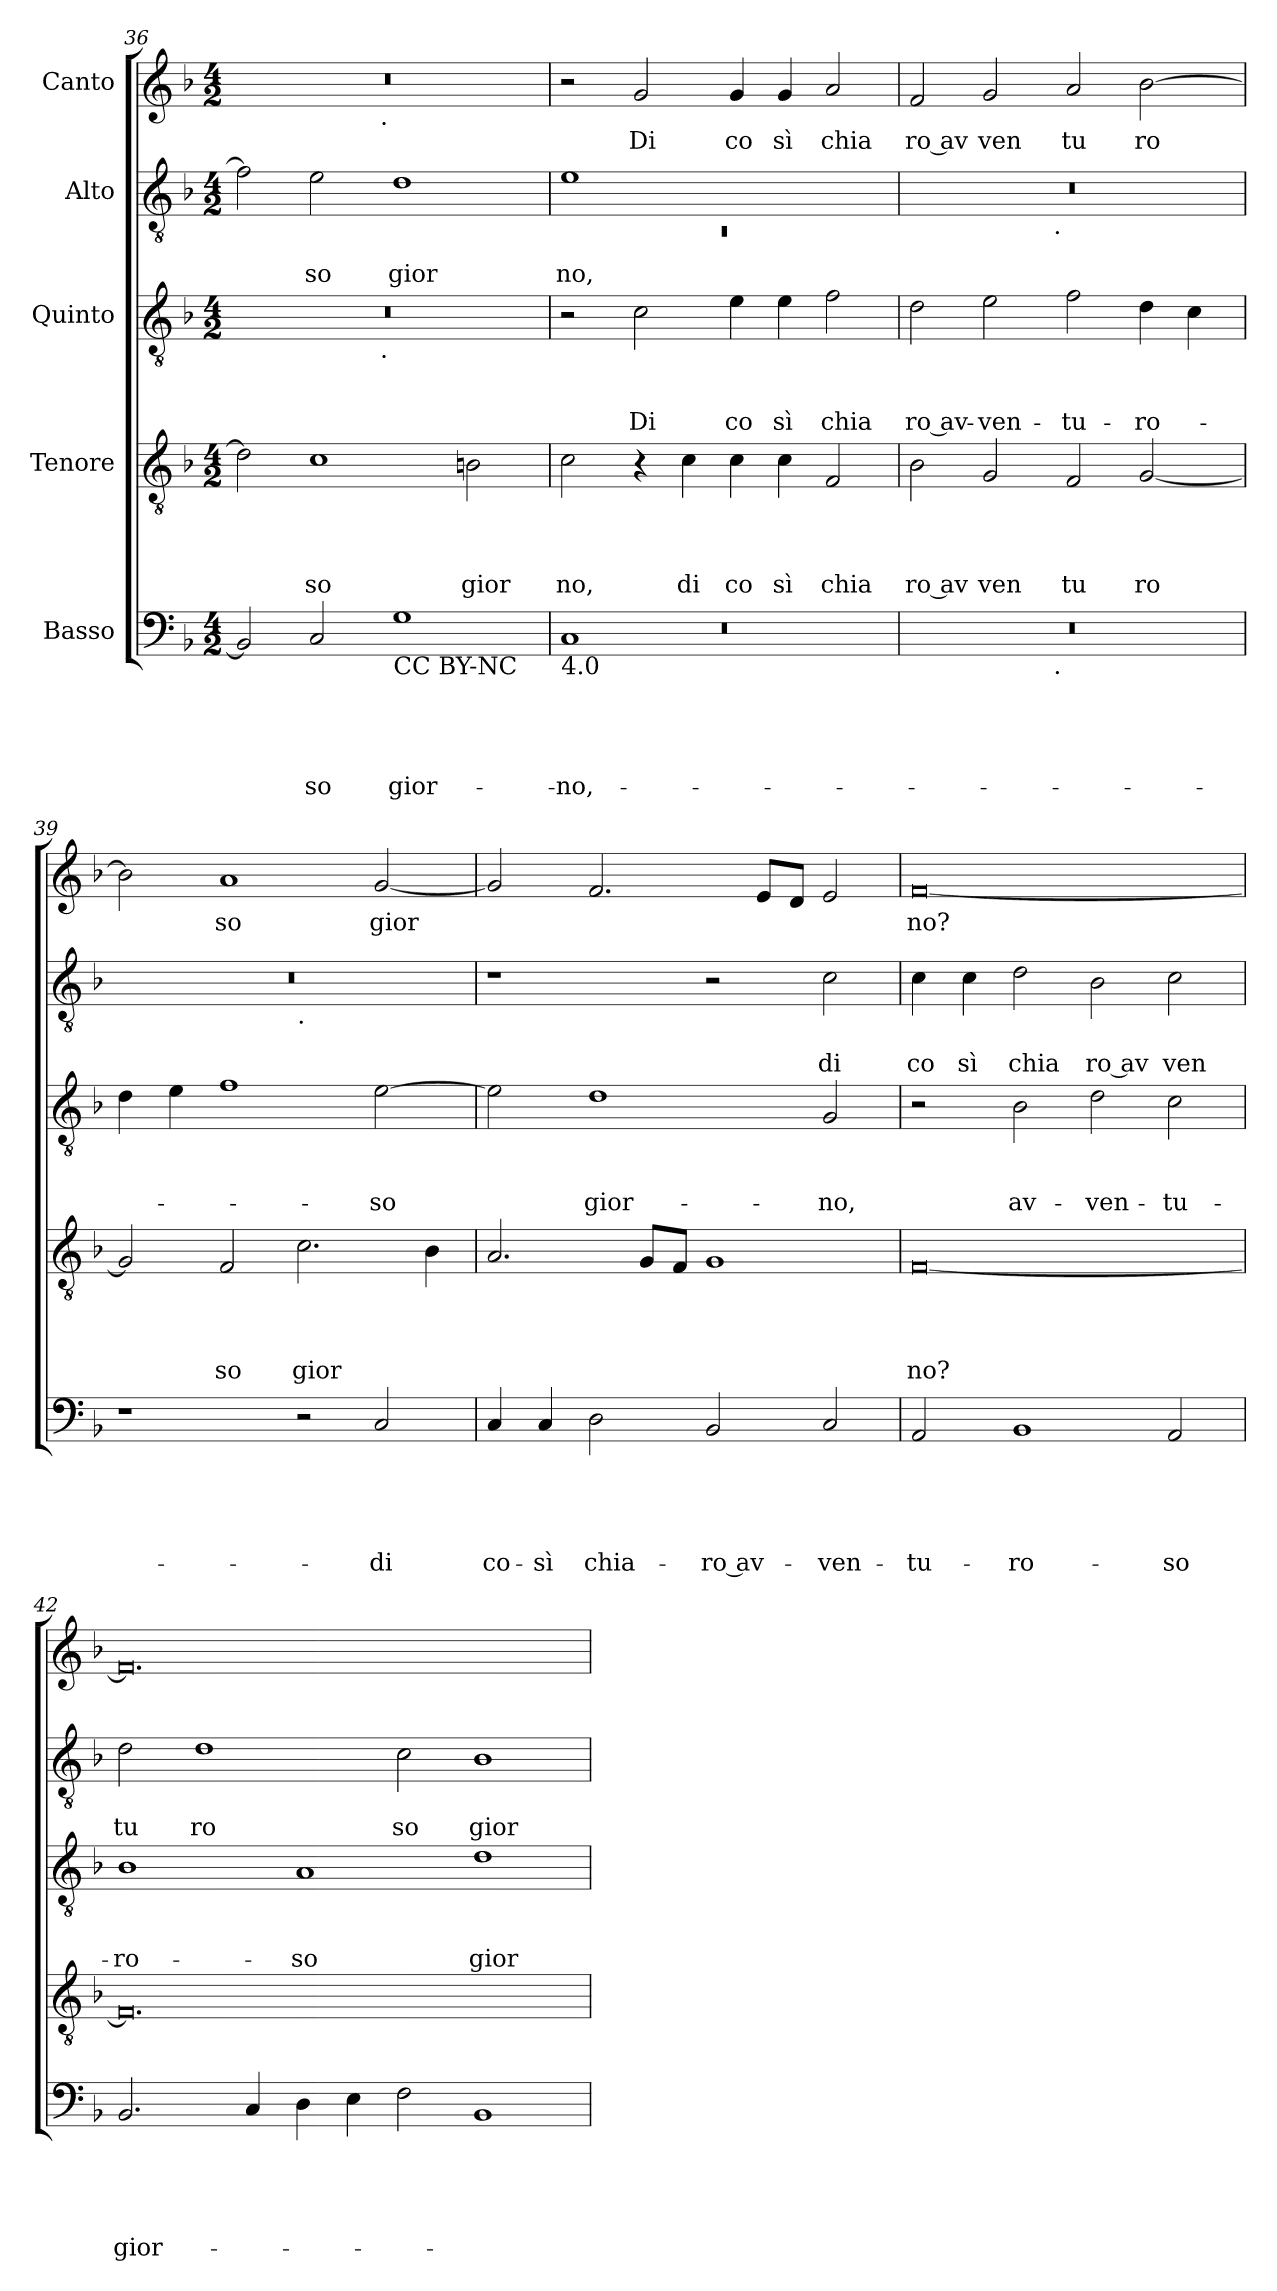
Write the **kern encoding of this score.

**kern	**text	**text	**text	**text	**text	**kern	**text	**text	**text	**text	**kern	**text	**text	**text	**kern	**text	**text	**kern	**text
*part5	*part5	*part5	*part5	*part5	*part5	*part4	*part4	*part4	*part4	*part4	*part3	*part3	*part3	*part3	*part2	*part2	*part2	*part1	*part1
*staff5	*staff5	*staff5	*staff5	*staff5	*staff5	*staff4	*staff4	*staff4	*staff4	*staff4	*staff3	*staff3	*staff3	*staff3	*staff2	*staff2	*staff2	*staff1	*staff1
*I"Basso	*	*	*	*	*	*I"Tenore	*	*	*	*	*I"Quinto	*	*	*	*I"Alto	*	*	*I"Canto	*
*clefF4	*	*	*	*	*	*clefGv2	*	*	*	*	*clefGv2	*	*	*	*clefGv2	*	*	*clefG2	*
*k[b-]	*	*	*	*	*	*k[b-]	*	*	*	*	*k[b-]	*	*	*	*k[b-]	*	*	*k[b-]	*
*F:	*	*	*	*	*	*F:	*	*	*	*	*F:	*	*	*	*F:	*	*	*F:	*
*M4/2	*	*	*	*	*	*M4/2	*	*	*	*	*M4/2	*	*	*	*M4/2	*	*	*M4/2	*
=36	=36	=36	=36	=36	=36	=36	=36	=36	=36	=36	=36	=36	=36	=36	=36	=36	=36	=36	=36
*	*	*	*	*	*	*	*	*	*	*	*^	*	*	*	*	*	*	*^	*
2BB-/]	.	.	.	.	.	2d\]	.	.	.	.	0r	2ryy	.	.	.	2f\]	.	.	0r	2ryy	.
!	!	!	!	!	!LO:LY:b	!	!	!	!	!LO:LY:b	!	!	!	!	!	!	!	!LO:LY:b	!	!	!
2C/	.	.	.	.	-so	1c	.	.	.	so	.	4...ryy	.	.	.	2e\	.	so	.	4...ryy	.
!	!	!	!	!	!	!	!	!	!	!	!	!	!	!	!	!	!	!	!	!LO:TX:b:t=.	!
!	!	!	!	!	!	!	!	!	!	!	!	!LO:TX:b:t=.	!	!	!	!	!	!	!	!	!
.	.	.	.	.	.	.	.	.	.	.	.	1ryy	.	.	.	.	.	.	.	1ryy	.
!LO:TX:b:t=CC BY-NC	!	!	!	!	!	!	!	!	!	!	!	!	!	!	!	!	!	!	!	!	!
!	!	!	!	!	!LO:LY:b	!	!	!	!	!	!	!	!	!	!	!	!	!LO:LY:b	!	!	!
1G	.	.	.	.	gior-	.	.	.	.	.	.	.	.	.	.	1d	.	gior	.	.	.
!	!	!	!	!	!	!	!	!	!	!LO:LY:b	!	!	!	!	!	!	!	!	!	!	!
.	.	.	.	.	.	2B\	.	.	.	gior	.	.	.	.	.	.	.	.	.	.	.
.	.	.	.	.	.	.	.	.	.	.	.	32ryy	.	.	.	.	.	.	.	32ryy	.
=37	=37	=37	=37	=37	=37	=37	=37	=37	=37	=37	=37	=37	=37	=37	=37	=37	=37	=37	=37	=37	=37
*^	*	*	*	*	*	*	*	*	*	*	*	*	*	*	*	*^	*	*	*	*	*
*	*^	*	*	*	*	*	*	*	*	*	*	*	*	*	*	*	*	*	*	*	*	*	*
!LO:TX:b:t=4.0	!	!	!	!	!	!	!	!	!	!	!	!	!	!	!	!	!	!	!	!	!	!	!	!
!	!	!LO:N:vis=1	!	!	!	!	!LO:LY:b	!	!	!	!	!LO:LY:b	!	!	!	!	!	!	!LO:N:vis=1	!	!LO:LY:b	!	!	!
*	*	*	*	*	*	*	*	*	*	*	*	*	*v	*v	*	*	*	*	*	*	*	*v	*v	*
0ryy	1C	0r	.	.	.	.	-no,	2c\	.	.	.	no,	2r	.	.	.	1e	0rC	.	no,	2r	.
!	!	!	!	!	!	!	!	!	!	!	!	!	!	!	!	!LO:LY:b	!	!	!	!	!	!LO:LY:b
.	.	.	.	.	.	.	.	4r	.	.	.	.	2c\	.	.	Di	.	.	.	.	2g/	Di
!	!	!	!	!	!	!	!	!	!	!	!	!LO:LY:b	!	!	!	!	!	!	!	!	!	!
.	.	.	.	.	.	.	.	4c\	.	.	.	di	.	.	.	.	.	.	.	.	.	.
!	!	!	!	!	!	!	!	!	!	!	!	!LO:LY:b	!	!	!	!LO:LY:b	!	!	!	!	!	!LO:LY:b
.	1ryy	.	.	.	.	.	.	4c\	.	.	.	co	4e\	.	.	co	1ryy	.	.	.	4g/	co
!	!	!	!	!	!	!	!	!	!	!	!	!LO:LY:b	!	!	!	!LO:LY:b	!	!	!	!	!	!LO:LY:b
.	.	.	.	.	.	.	.	4c\	.	.	.	sì	4e\	.	.	sì	.	.	.	.	4g/	sì
!	!	!	!	!	!	!	!	!	!	!	!	!LO:LY:b	!	!	!	!LO:LY:b	!	!	!	!	!	!LO:LY:b
.	.	.	.	.	.	.	.	2F/	.	.	.	chia	2f\	.	.	chia	.	.	.	.	2a/	chia
*v	*v	*v	*	*	*	*	*	*	*	*	*	*	*	*	*	*	*	*	*	*	*	*
!!LO:PB:g=z
=38	=38	=38	=38	=38	=38	=38	=38	=38	=38	=38	=38	=38	=38	=38	=38	=38	=38	=38	=38	=38
!	!	!	!	!	!	!	!	!	!	!LO:LY:b:rj	!	!	!	!LO:LY:b:rj	!	!	!	!	!	!LO:LY:b:rj
*^	*	*	*	*	*	*	*	*	*	*	*	*	*	*	*	*	*	*	*	*
0r	2ryy	.	.	.	.	.	2B-\	.	.	.	ro av	2d\	.	.	ro av-	0r	2ryy	.	.	2f/	ro av
!	!	!	!	!	!	!	!	!	!	!	!LO:LY:b	!	!	!	!LO:LY:b	!	!	!	!	!	!LO:LY:b
.	4...ryy	.	.	.	.	.	2G/	.	.	.	ven	2e\	.	.	-ven-	.	4...ryy	.	.	2g/	ven
!	!	!	!	!	!	!	!	!	!	!	!	!	!	!	!	!	!LO:TX:b:t=.	!	!	!	!
!	!LO:TX:b:t=.	!	!	!	!	!	!	!	!	!	!	!	!	!	!	!	!	!	!	!	!
.	1ryy	.	.	.	.	.	.	.	.	.	.	.	.	.	.	.	1ryy	.	.	.	.
!	!	!	!	!	!	!	!	!	!	!	!LO:LY:b	!	!	!	!LO:LY:b	!	!	!	!	!	!LO:LY:b
.	.	.	.	.	.	.	2F/	.	.	.	tu	2f\	.	.	-tu-	.	.	.	.	2a/	tu
!	!	!	!	!	!	!	!	!	!	!	!LO:LY:b	!	!	!	!LO:LY:b	!	!	!	!	!	!LO:LY:b
.	.	.	.	.	.	.	[<2G/	.	.	.	ro	4d\	.	.	-ro-	.	.	.	.	[>2b-\	ro
.	.	.	.	.	.	.	.	.	.	.	.	4c\	.	.	.	.	.	.	.	.	.
.	32ryy	.	.	.	.	.	.	.	.	.	.	.	.	.	.	.	32ryy	.	.	.	.
*v	*v	*	*	*	*	*	*	*	*	*	*	*	*	*	*	*	*	*	*	*	*
=39	=39	=39	=39	=39	=39	=39	=39	=39	=39	=39	=39	=39	=39	=39	=39	=39	=39	=39	=39	=39
1r	.	.	.	.	.	2G/]	.	.	.	.	4d\	.	.	.	0r	1ryy	.	.	2b-\]	.
.	.	.	.	.	.	.	.	.	.	.	4e\	.	.	.	.	.	.	.	.	.
!	!	!	!	!	!	!	!	!	!	!LO:LY:b	!	!	!	!	!	!	!	!	!	!LO:LY:b
.	.	.	.	.	.	2F/	.	.	.	so	1f	.	.	.	.	.	.	.	1a	so
!	!	!	!	!	!	!	!	!	!	!	!	!	!	!	!	!LO:TX:b:t=.	!	!	!	!
!	!	!	!	!	!	!	!	!	!	!LO:LY:b	!	!	!	!	!	!	!	!	!	!
2r	.	.	.	.	.	2.c\	.	.	.	gior	.	.	.	.	.	1ryy	.	.	.	.
!	!	!	!	!	!LO:LY:b	!	!	!	!	!	!	!	!	!LO:LY:b	!	!	!	!	!	!LO:LY:b
2C/	.	.	.	.	di	.	.	.	.	.	[>2e\	.	.	-so	.	.	.	.	[<2g/	gior
.	.	.	.	.	.	4B-\	.	.	.	.	.	.	.	.	.	.	.	.	.	.
=40	=40	=40	=40	=40	=40	=40	=40	=40	=40	=40	=40	=40	=40	=40	=40	=40	=40	=40	=40	=40
!	!	!	!	!	!LO:LY:b	!	!	!	!	!	!	!	!	!	!	!	!	!	!	!
*	*	*	*	*	*	*	*	*	*	*	*	*	*	*	*v	*v	*	*	*	*
4C/	.	.	.	.	co-	2.A/	.	.	.	.	2e\]	.	.	.	1r	.	.	2g/]	.
!	!	!	!	!	!LO:LY:b	!	!	!	!	!	!	!	!	!	!	!	!	!	!
4C/	.	.	.	.	-sì	.	.	.	.	.	.	.	.	.	.	.	.	.	.
!	!	!	!	!	!LO:LY:b	!	!	!	!	!	!	!	!	!LO:LY:b	!	!	!	!	!
2D\	.	.	.	.	chia-	.	.	.	.	.	1d	.	.	gior-	.	.	.	2.f/	.
.	.	.	.	.	.	8G/L	.	.	.	.	.	.	.	.	.	.	.	.	.
.	.	.	.	.	.	8F/J	.	.	.	.	.	.	.	.	.	.	.	.	.
!	!	!	!	!	!LO:LY:b:rj	!	!	!	!	!	!	!	!	!	!	!	!	!	!
2BB-/	.	.	.	.	-ro av-	1G	.	.	.	.	.	.	.	.	2r	.	.	.	.
.	.	.	.	.	.	.	.	.	.	.	.	.	.	.	.	.	.	8e/L	.
.	.	.	.	.	.	.	.	.	.	.	.	.	.	.	.	.	.	8d/J	.
!	!	!	!	!	!LO:LY:b	!	!	!	!	!	!	!	!	!LO:LY:b	!	!	!LO:LY:b	!	!
2C/	.	.	.	.	-ven-	.	.	.	.	.	2G/	.	.	-no,	2c\	.	di	2e/	.
=41	=41	=41	=41	=41	=41	=41	=41	=41	=41	=41	=41	=41	=41	=41	=41	=41	=41	=41	=41
!	!	!	!	!	!LO:LY:b	!	!	!	!	!LO:LY:b	!	!	!	!	!	!	!LO:LY:b	!	!LO:LY:b
2AA/	.	.	.	.	-tu-	[<0F	.	.	.	no?	2r	.	.	.	4c\	.	co	[<0f	no?
!	!	!	!	!	!	!	!	!	!	!	!	!	!	!	!	!	!LO:LY:b	!	!
.	.	.	.	.	.	.	.	.	.	.	.	.	.	.	4c\	.	sì	.	.
!	!	!	!	!	!LO:LY:b	!	!	!	!	!	!	!	!	!LO:LY:b	!	!	!LO:LY:b	!	!
1BB-	.	.	.	.	-ro-	.	.	.	.	.	2B-\	.	.	av-	2d\	.	chia	.	.
!	!	!	!	!	!	!	!	!	!	!	!	!	!	!LO:LY:b	!	!	!LO:LY:b:rj	!	!
.	.	.	.	.	.	.	.	.	.	.	2d\	.	.	-ven-	2B-\	.	ro av	.	.
!	!	!	!	!	!LO:LY:b	!	!	!	!	!	!	!	!	!LO:LY:b	!	!	!LO:LY:b	!	!
2AA/	.	.	.	.	-so	.	.	.	.	.	2c\	.	.	-tu-	2c\	.	ven	.	.
=42	=42	=42	=42	=42	=42	=42	=42	=42	=42	=42	=42	=42	=42	=42	=42	=42	=42	=42	=42
!	!	!	!	!	!LO:LY:b	!	!	!	!	!	!	!	!	!LO:LY:b	!	!	!LO:LY:b	!	!
2.BB-/	.	.	.	.	gior-	0.F]	.	.	.	.	1B-	.	.	-ro-	2d\	.	tu	0.f<]	.
!	!	!	!	!	!	!	!	!	!	!	!	!	!	!	!	!	!LO:LY:b	!	!
.	.	.	.	.	.	.	.	.	.	.	.	.	.	.	1d	.	ro	.	.
4C/	.	.	.	.	.	.	.	.	.	.	.	.	.	.	.	.	.	.	.
!	!	!	!	!	!	!	!	!	!	!	!	!	!	!LO:LY:b	!	!	!	!	!
4D\	.	.	.	.	.	.	.	.	.	.	1A	.	.	-so	.	.	.	.	.
4E\	.	.	.	.	.	.	.	.	.	.	.	.	.	.	.	.	.	.	.
!	!	!	!	!	!	!	!	!	!	!	!	!	!	!	!	!	!LO:LY:b	!	!
2F\	.	.	.	.	.	.	.	.	.	.	.	.	.	.	2c\	.	so	.	.
!	!	!	!	!	!	!	!	!	!	!	!	!	!	!LO:LY:b	!	!	!LO:LY:b	!	!
1BB-	.	.	.	.	.	.	.	.	.	.	1d	.	.	gior-	1B-	.	gior	.	.
=	=	=	=	=	=	=	=	=	=	=	=	=	=	=	=	=	=	=	=
*-	*-	*-	*-	*-	*-	*-	*-	*-	*-	*-	*-	*-	*-	*-	*-	*-	*-	*-	*-
